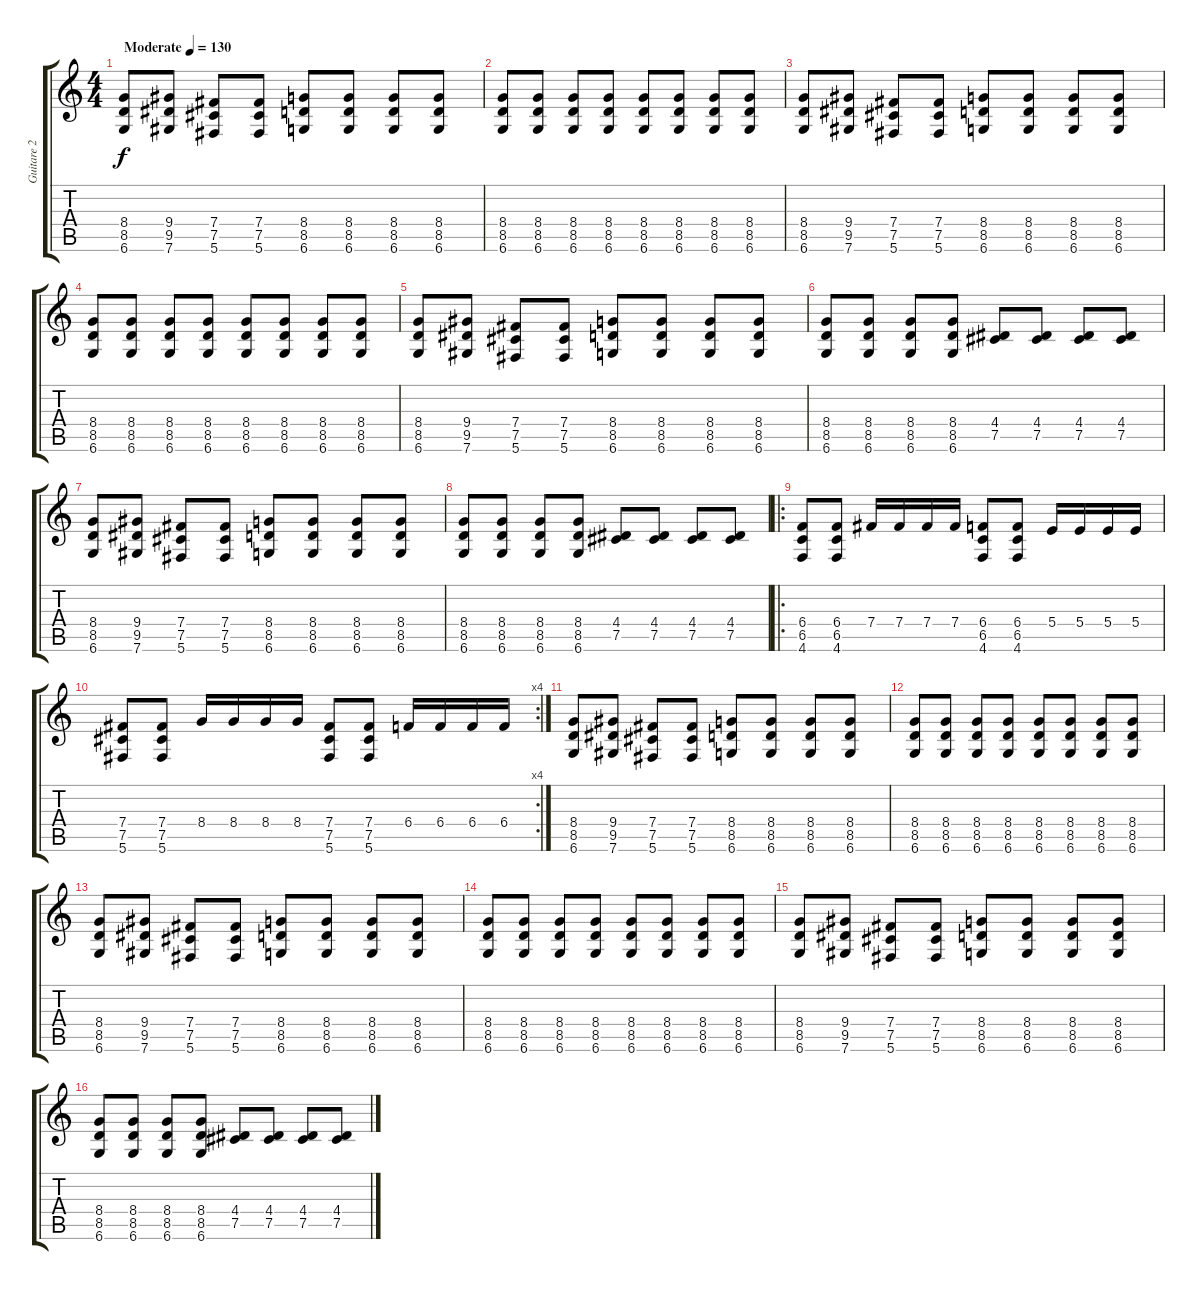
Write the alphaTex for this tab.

\track ("Guitare 2" "Guitare 2") {instrument distortionguitar}
\staff {score tabs}
\tuning (Db4 Ab3 E3 B2 Gb2 Db2) {hide}
\ts (4 4)
\tempo (130 "Moderate")
\clef g2
\ks c
(8.4 8.5 6.6).8{dy f instrument distortionguitar} (9.4 9.5 7.6).8 (7.4 7.5 5.6).8 (7.4 7.5 5.6).8 (8.4 8.5 6.6).8 (8.4 8.5 6.6).8 (8.4 8.5 6.6).8 (8.4 8.5 6.6).8 |
(8.4 8.5 6.6).8 (8.4 8.5 6.6).8 (8.4 8.5 6.6).8 (8.4 8.5 6.6).8 (8.4 8.5 6.6).8 (8.4 8.5 6.6).8 (8.4 8.5 6.6).8 (8.4 8.5 6.6).8 |
(8.4 8.5 6.6).8 (9.4 9.5 7.6).8 (7.4 7.5 5.6).8 (7.4 7.5 5.6).8 (8.4 8.5 6.6).8 (8.4 8.5 6.6).8 (8.4 8.5 6.6).8 (8.4 8.5 6.6).8 |
(8.4 8.5 6.6).8 (8.4 8.5 6.6).8 (8.4 8.5 6.6).8 (8.4 8.5 6.6).8 (8.4 8.5 6.6).8 (8.4 8.5 6.6).8 (8.4 8.5 6.6).8 (8.4 8.5 6.6).8 |
(8.4 8.5 6.6).8 (9.4 9.5 7.6).8 (7.4 7.5 5.6).8 (7.4 7.5 5.6).8 (8.4 8.5 6.6).8 (8.4 8.5 6.6).8 (8.4 8.5 6.6).8 (8.4 8.5 6.6).8 |
(8.4 8.5 6.6).8 (8.4 8.5 6.6).8 (8.4 8.5 6.6).8 (8.4 8.5 6.6).8 (4.4 7.5).8 (4.4 7.5).8 (4.4 7.5).8 (4.4 7.5).8 |
(8.4 8.5 6.6).8 (9.4 9.5 7.6).8 (7.4 7.5 5.6).8 (7.4 7.5 5.6).8 (8.4 8.5 6.6).8 (8.4 8.5 6.6).8 (8.4 8.5 6.6).8 (8.4 8.5 6.6).8 |
(8.4 8.5 6.6).8 (8.4 8.5 6.6).8 (8.4 8.5 6.6).8 (8.4 8.5 6.6).8 (4.4 7.5).8 (4.4 7.5).8 (4.4 7.5).8 (4.4 7.5).8 |
\ro
(6.4 6.5 4.6).8 (6.4 6.5 4.6).8 7.4.16 7.4.16 7.4.16 7.4.16 (6.4 6.5 4.6).8 (6.4 6.5 4.6).8 5.4.16 5.4.16 5.4.16 5.4.16 |
\rc 4
(7.4 7.5 5.6).8 (7.4 7.5 5.6).8 8.4.16 8.4.16 8.4.16 8.4.16 (7.4 7.5 5.6).8 (7.4 7.5 5.6).8 6.4.16 6.4.16 6.4.16 6.4.16 |
(8.4 8.5 6.6).8 (9.4 9.5 7.6).8 (7.4 7.5 5.6).8 (7.4 7.5 5.6).8 (8.4 8.5 6.6).8 (8.4 8.5 6.6).8 (8.4 8.5 6.6).8 (8.4 8.5 6.6).8 |
(8.4 8.5 6.6).8 (8.4 8.5 6.6).8 (8.4 8.5 6.6).8 (8.4 8.5 6.6).8 (8.4 8.5 6.6).8 (8.4 8.5 6.6).8 (8.4 8.5 6.6).8 (8.4 8.5 6.6).8 |
(8.4 8.5 6.6).8 (9.4 9.5 7.6).8 (7.4 7.5 5.6).8 (7.4 7.5 5.6).8 (8.4 8.5 6.6).8 (8.4 8.5 6.6).8 (8.4 8.5 6.6).8 (8.4 8.5 6.6).8 |
(8.4 8.5 6.6).8 (8.4 8.5 6.6).8 (8.4 8.5 6.6).8 (8.4 8.5 6.6).8 (8.4 8.5 6.6).8 (8.4 8.5 6.6).8 (8.4 8.5 6.6).8 (8.4 8.5 6.6).8 |
(8.4 8.5 6.6).8 (9.4 9.5 7.6).8 (7.4 7.5 5.6).8 (7.4 7.5 5.6).8 (8.4 8.5 6.6).8 (8.4 8.5 6.6).8 (8.4 8.5 6.6).8 (8.4 8.5 6.6).8 |
(8.4 8.5 6.6).8 (8.4 8.5 6.6).8 (8.4 8.5 6.6).8 (8.4 8.5 6.6).8 (4.4 7.5).8 (4.4 7.5).8 (4.4 7.5).8 (4.4 7.5).8
